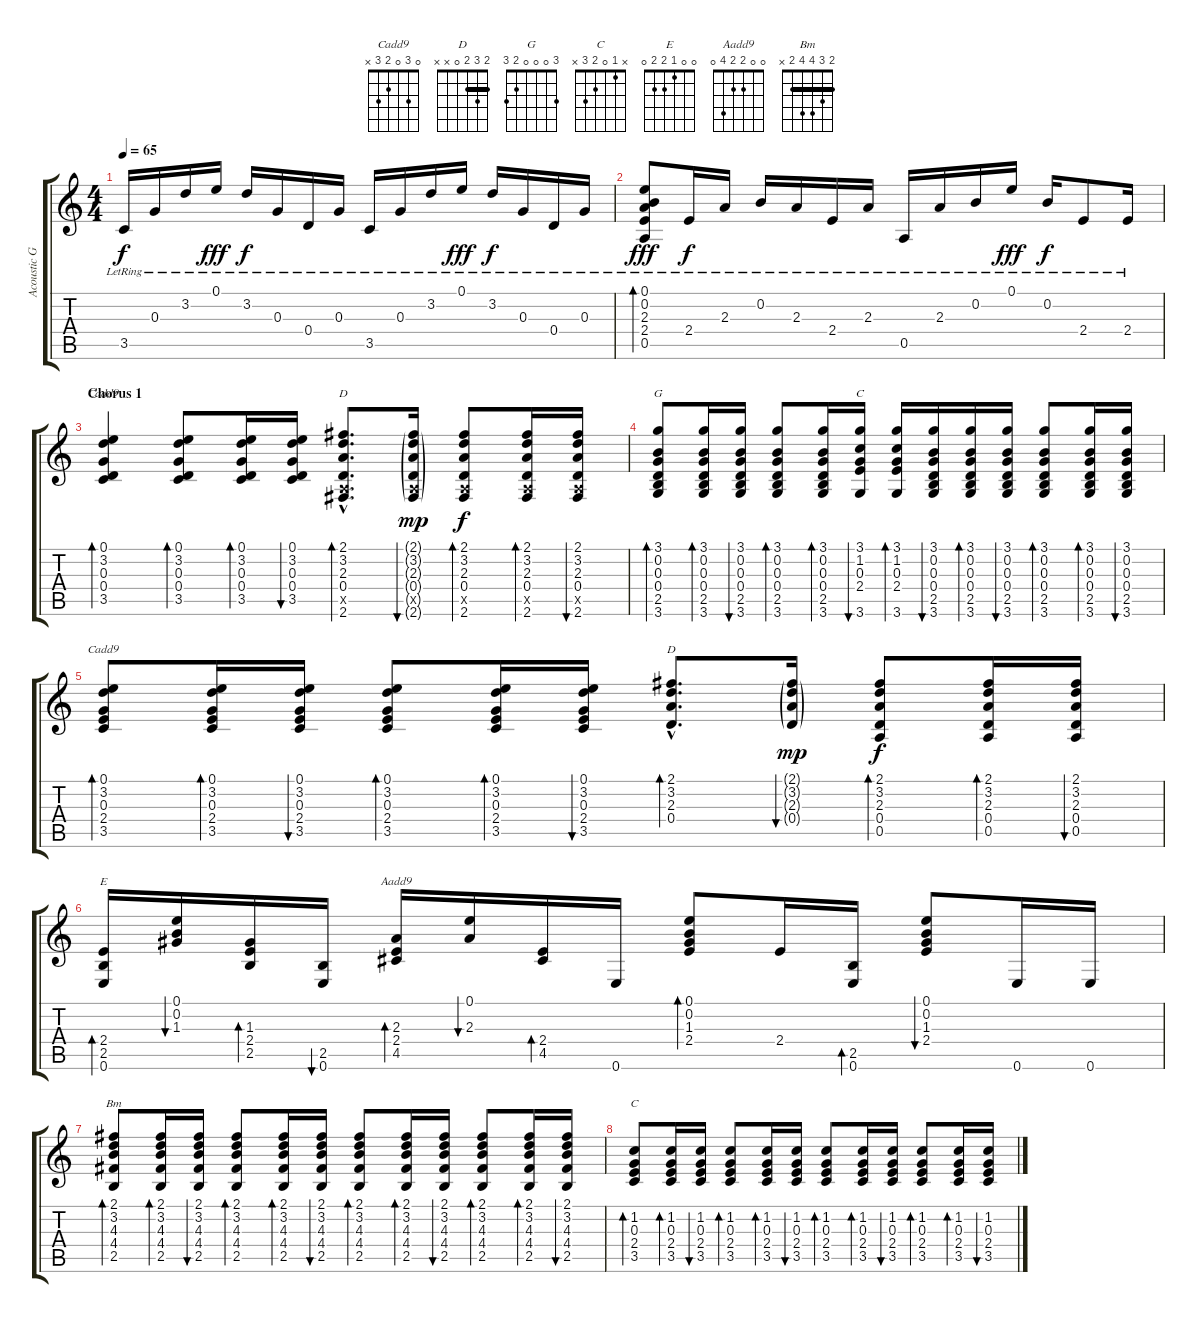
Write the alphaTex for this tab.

\track ("Acoustic Guitar (Townshend)" "Acoustic G") {instrument acousticguitarsteel}
\staff {score tabs}
\tuning (E4 B3 G3 D3 A2 E2) {hide}
\chord ("Cadd9" 0 3 0 0 3 x)
\chord ("D" 2 3 2 0 x 2) {barre 2}
\chord ("G" 3 0 0 0 2 3)
\chord ("C" 3 1 0 2 x 3)
\chord ("Cadd9" 0 3 0 2 3 x)
\chord ("D" 2 3 2 0 x x) {barre 2}
\chord ("E" 0 0 1 2 2 0)
\chord ("Aadd9" 0 0 2 2 4 0)
\chord ("Bm" 2 3 4 4 2 x) {barre 2}
\chord ("C" x 1 0 2 3 x)
\ts (4 4)
\tempo 65
\clef g2
\ks c
3.5{lr}.16{dy f} 0.3{lr}.16 3.2{lr}.16 0.1{lr}.16{dy fff} 3.2{lr}.16{dy f} 0.3{lr}.16 0.4{lr}.16 0.3{lr}.16 3.5{lr}.16 0.3{lr}.16 3.2{lr}.16 0.1{lr}.16{dy fff} 3.2{lr}.16{dy f} 0.3{lr}.16 0.4{lr}.16 0.3{lr}.16 |
(0.1{lr} 0.2{lr} 2.3{lr} 2.4{lr} 0.5{lr}).8{bd 30 dy fff} 2.4{lr}.16{dy f} 2.3{lr}.16 0.2{lr}.16 2.3{lr}.16 2.4{lr}.16 2.3{lr}.16 0.5{lr}.16 2.3{lr}.16 0.2{lr}.16 0.1{lr}.16{dy fff} 0.2{lr}.16{dy f} 2.4{lr}.8 2.4{lr}.16 |
\section ("" "Chorus 1")
(0.1 3.2 0.3 0.4 3.5).4{bd 30 ch "Cadd9" volume 7} (0.1 3.2 0.3 0.4 3.5).8{bd 30} (0.1 3.2 0.3 0.4 3.5).16{bd 30} (0.1 3.2 0.3 0.4 3.5).16{bu 30} (2.1{hac} 3.2{hac} 2.3{hac} 0.4{hac} 0.5{hac x} 2.6{hac}).8{d bd 30 ch "D"} (2.1{g} 3.2{g} 2.3{g} 0.4{g} 0.5{g x} 2.6{g}).16{bu 30 dy mp} (2.1 3.2 2.3 0.4 0.5{x} 2.6).8{bd 30 dy f} (2.1 3.2 2.3 0.4 0.5{x} 2.6).16{bd 30} (2.1 3.2 2.3 0.4 0.5{x} 2.6).16{bu 30} |
(3.1 0.2 0.3 0.4 2.5 3.6).8{bd 30 ch "G"} (3.1 0.2 0.3 0.4 2.5 3.6).16{bd 30} (3.1 0.2 0.3 0.4 2.5 3.6).16{bu 30} (3.1 0.2 0.3 0.4 2.5 3.6).8{bd 30} (3.1 0.2 0.3 0.4 2.5 3.6).16{bd 30} (3.1 1.2 0.3 2.4 3.6).16{bu 30 ch "C"} (3.1 1.2 0.3 2.4 3.6).16{bd 30} (3.1 0.2 0.3 0.4 2.5 3.6).16{bu 30} (3.1 0.2 0.3 0.4 2.5 3.6).16{bd 30} (3.1 0.2 0.3 0.4 2.5 3.6).16{bu 30} (3.1 0.2 0.3 0.4 2.5 3.6).8{bd 30} (3.1 0.2 0.3 0.4 2.5 3.6).16{bd 30} (3.1 0.2 0.3 0.4 2.5 3.6).16{bu 30} |
(0.1 3.2 0.3 2.4 3.5).8{bd 30 ch "Cadd9"} (0.1 3.2 0.3 2.4 3.5).16{bd 30} (0.1 3.2 0.3 2.4 3.5).16{bu 30} (0.1 3.2 0.3 2.4 3.5).8{bd 30} (0.1 3.2 0.3 2.4 3.5).16{bd 30} (0.1 3.2 0.3 2.4 3.5).16{bu 30} (2.1{hac} 3.2{hac} 2.3{hac} 0.4{hac}).8{d bd 30 ch "D"} (2.1{g} 3.2{g} 2.3{g} 0.4{g}).16{bu 30 dy mp} (2.1 3.2 2.3 0.4 0.5).8{bd 30 dy f} (2.1 3.2 2.3 0.4 0.5).16{bd 30} (2.1 3.2 2.3 0.4 0.5).16{bu 30} |
(2.4 2.5 0.6).16{bd 30 ch "E"} (0.1 0.2 1.3).16{bu 30} (1.3 2.4 2.5).16{bd 30} (2.5 0.6).16{bu 30} (2.3 2.4 4.5).16{bd 30 ch "Aadd9"} (0.1 2.3).16{bu 30} (2.4 4.5).16{bd 30} 0.6.16 (0.1 0.2 1.3 2.4).8{bd 30} 2.4.16 (2.5 0.6).16{bd 30} (0.1 0.2 1.3 2.4).8{bu 30} 0.6.16 0.6.16 |
(2.1 3.2 4.3 4.4 2.5).8{bd 30 ch "Bm"} (2.1 3.2 4.3 4.4 2.5).16{bd 30} (2.1 3.2 4.3 4.4 2.5).16{bu 30} (2.1 3.2 4.3 4.4 2.5).8{bd 30} (2.1 3.2 4.3 4.4 2.5).16{bd 30} (2.1 3.2 4.3 4.4 2.5).16{bu 30} (2.1 3.2 4.3 4.4 2.5).8{bd 30} (2.1 3.2 4.3 4.4 2.5).16{bd 30} (2.1 3.2 4.3 4.4 2.5).16{bu 30} (2.1 3.2 4.3 4.4 2.5).8{bd 30} (2.1 3.2 4.3 4.4 2.5).16{bd 30} (2.1 3.2 4.3 4.4 2.5).16{bu 30} |
(1.2 0.3 2.4 3.5).8{bd 30 ch "C"} (1.2 0.3 2.4 3.5).16{bd 30} (1.2 0.3 2.4 3.5).16{bu 30} (1.2 0.3 2.4 3.5).8{bd 30} (1.2 0.3 2.4 3.5).16{bd 30} (1.2 0.3 2.4 3.5).16{bu 30} (1.2 0.3 2.4 3.5).8{bd 30} (1.2 0.3 2.4 3.5).16{bd 30} (1.2 0.3 2.4 3.5).16{bu 30} (1.2 0.3 2.4 3.5).8{bd 30} (1.2 0.3 2.4 3.5).16{bd 30} (1.2 0.3 2.4 3.5).16{bu 30}
